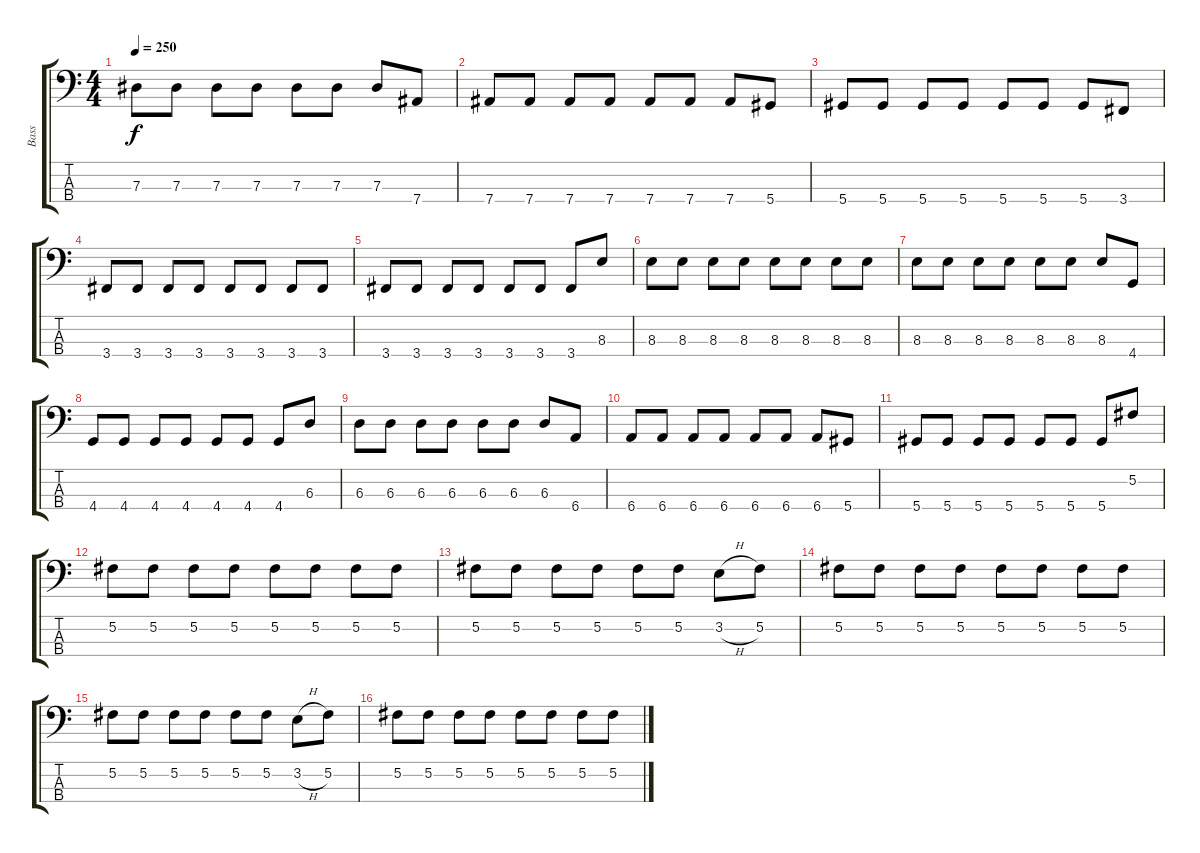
\track ("Bass" "Bass") {instrument electricbasspick}
\staff {score tabs}
\tuning (Gb2 Db2 Ab1 Eb1) {hide}
\ts (4 4)
\tempo 250
\clef f4
\ks c
7.3.8{dy f} 7.3.8 7.3.8 7.3.8 7.3.8 7.3.8 7.3.8 7.4.8 |
7.4.8 7.4.8 7.4.8 7.4.8 7.4.8 7.4.8 7.4.8 5.4.8 |
5.4.8 5.4.8 5.4.8 5.4.8 5.4.8 5.4.8 5.4.8 3.4.8 |
3.4.8 3.4.8 3.4.8 3.4.8 3.4.8 3.4.8 3.4.8 3.4.8 |
3.4.8 3.4.8 3.4.8 3.4.8 3.4.8 3.4.8 3.4.8 8.3.8 |
8.3.8 8.3.8 8.3.8 8.3.8 8.3.8 8.3.8 8.3.8 8.3.8 |
8.3.8 8.3.8 8.3.8 8.3.8 8.3.8 8.3.8 8.3.8 4.4.8 |
4.4.8 4.4.8 4.4.8 4.4.8 4.4.8 4.4.8 4.4.8 6.3.8 |
6.3.8 6.3.8 6.3.8 6.3.8 6.3.8 6.3.8 6.3.8 6.4.8 |
6.4.8 6.4.8 6.4.8 6.4.8 6.4.8 6.4.8 6.4.8 5.4.8 |
5.4.8 5.4.8 5.4.8 5.4.8 5.4.8 5.4.8 5.4.8 5.2.8 |
5.2.8 5.2.8 5.2.8 5.2.8 5.2.8 5.2.8 5.2.8 5.2.8 |
5.2.8 5.2.8 5.2.8 5.2.8 5.2.8 5.2.8 3.2{h}.8 5.2.8 |
5.2.8 5.2.8 5.2.8 5.2.8 5.2.8 5.2.8 5.2.8 5.2.8 |
5.2.8 5.2.8 5.2.8 5.2.8 5.2.8 5.2.8 3.2{h}.8 5.2.8 |
5.2.8 5.2.8 5.2.8 5.2.8 5.2.8 5.2.8 5.2.8 5.2.8
